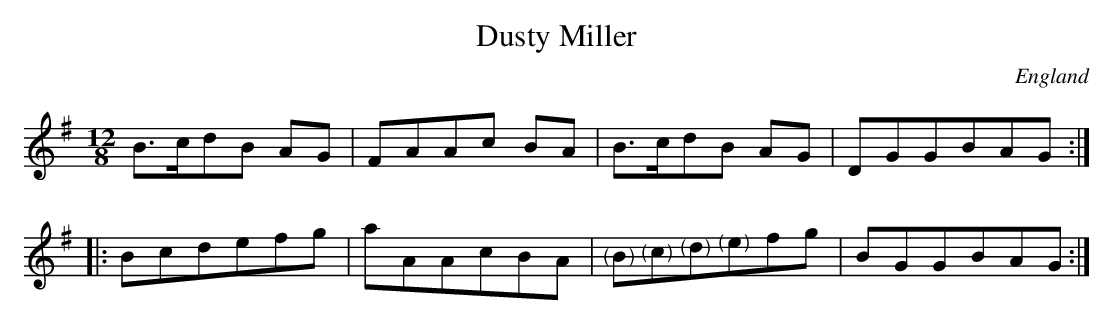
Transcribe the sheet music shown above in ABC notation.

X:1
T:Dusty Miller
L:1/8
M:12/8
O:England
K:G major
B>cdB AG | FAAc BA | B>cdB AG | DGGBAG ::
Bcdefg | aAAcBA | "<("">)"B"<("">)"c"<("">)"d"<("">)"efg | BGGBAG :|
